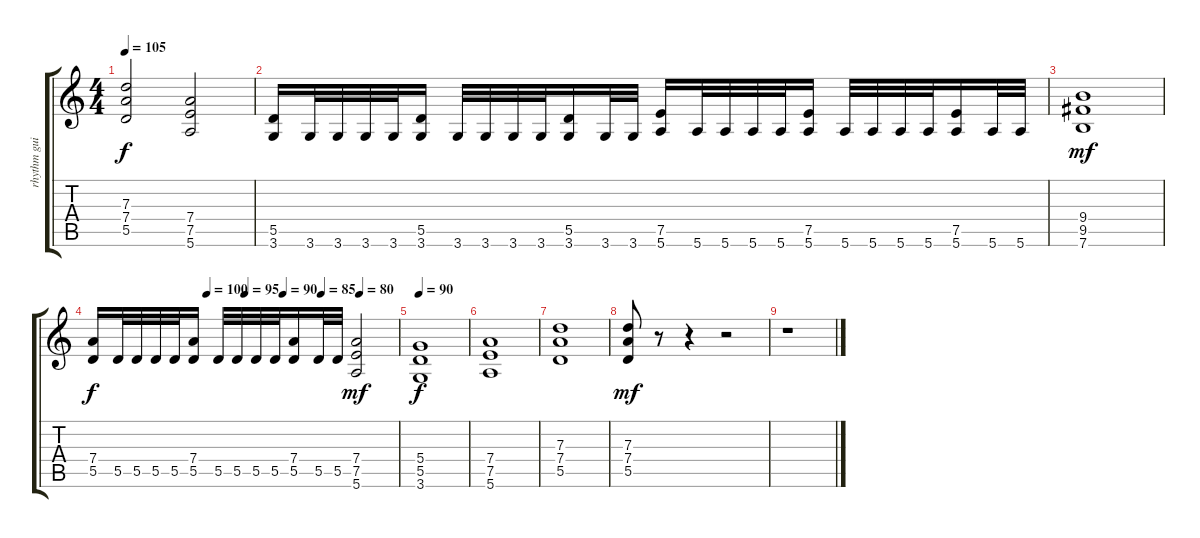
\track ("rhythm guitar 1" "rhythm gui") {instrument distortionguitar}
\staff {score tabs}
\tuning (E4 B3 G3 D3 A2 E2) {hide}
\ts (4 4)
\tempo 105
\clef g2
\ks c
(7.3 7.4 5.5).2{dy f} (7.4 7.5 5.6).2 |
(5.5 3.6).16 3.6.32 3.6.32 3.6.32 3.6.32 (5.5 3.6).16 3.6.32 3.6.32 3.6.32 3.6.32 (5.5 3.6).16 3.6.32 3.6.32 (7.5 5.6).16 5.6.32 5.6.32 5.6.32 5.6.32 (7.5 5.6).16 5.6.32 5.6.32 5.6.32 5.6.32 (7.5 5.6).16 5.6.32 5.6.32 |
(9.4 9.5 7.6).1{dy mf} |
\tempo (100 0.375)
\tempo (95 0.5)
\tempo (90 0.625)
\tempo (85 0.75)
\tempo (80 0.875)
(7.4 5.5).16{dy f} 5.5.32 5.5.32 5.5.32 5.5.32 (7.4 5.5).16 5.5.32 5.5.32 5.5.32 5.5.32 (7.4 5.5).16 5.5.32 5.5.32 (7.4 7.5 5.6).2{dy mf} |
\tempo 90
(5.4 5.5 3.6).1{dy f} |
(7.4 7.5 5.6).1 |
(7.3 7.4 5.5).1 |
(7.3 7.4 5.5).8{dy mf} r.8 r.4 r.2 |
r.1
